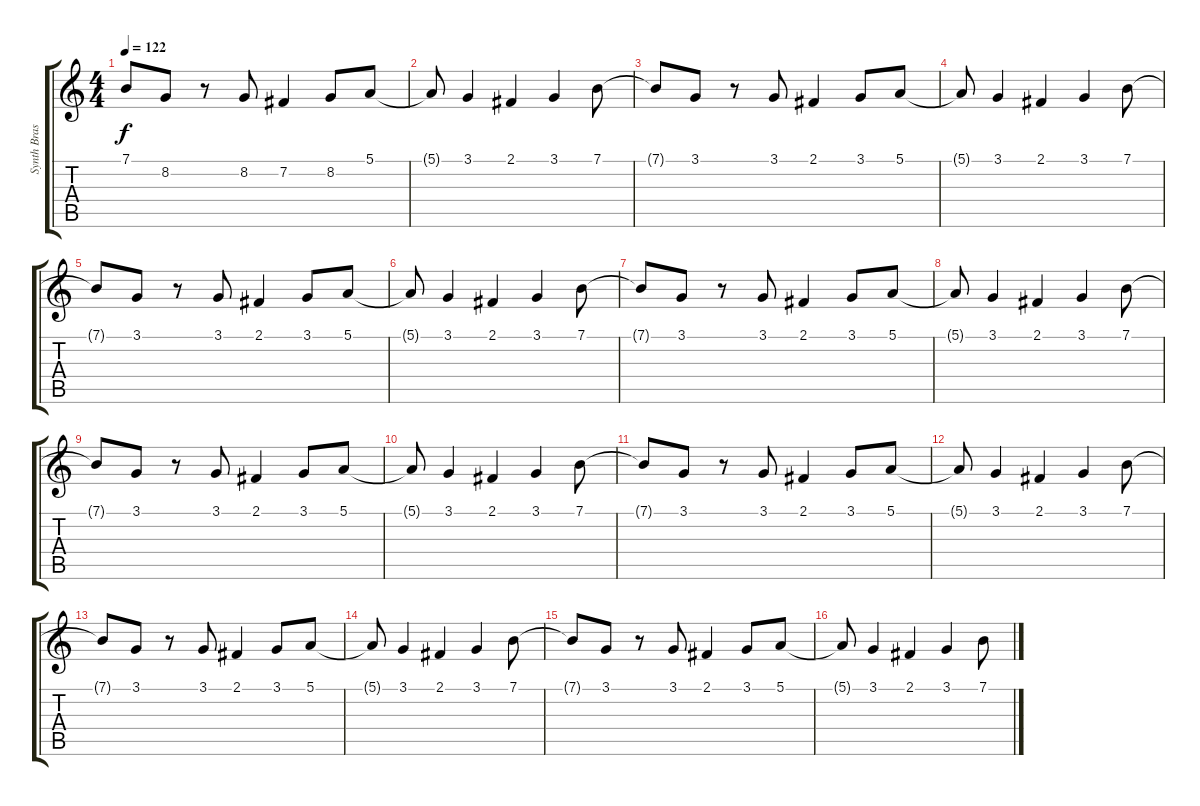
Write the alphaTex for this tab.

\track ("Synth Brass 2" "Synth Bras") {instrument synthbrass2}
\staff {score tabs}
\tuning (E4 B3 G3 D3 A2 E2) {hide}
\ts (4 4)
\tempo 122
\clef g2
\ks c
7.1{t}.8{dy f} 8.2.8 r.8 8.2.8 7.2.4 8.2.8 5.1.8 |
5.1{t}.8 3.1.4 2.1.4 3.1.4 7.1.8 |
7.1{t}.8 3.1.8 r.8 3.1.8 2.1.4 3.1.8 5.1.8 |
5.1{t}.8 3.1.4 2.1.4 3.1.4 7.1.8 |
7.1{t}.8 3.1.8 r.8 3.1.8 2.1.4 3.1.8 5.1.8 |
5.1{t}.8 3.1.4 2.1.4 3.1.4 7.1.8 |
7.1{t}.8 3.1.8 r.8 3.1.8 2.1.4 3.1.8 5.1.8 |
5.1{t}.8 3.1.4 2.1.4 3.1.4 7.1.8 |
7.1{t}.8 3.1.8 r.8 3.1.8 2.1.4 3.1.8 5.1.8 |
5.1{t}.8 3.1.4 2.1.4 3.1.4 7.1.8 |
7.1{t}.8 3.1.8 r.8 3.1.8 2.1.4 3.1.8 5.1.8 |
5.1{t}.8 3.1.4 2.1.4 3.1.4 7.1.8 |
7.1{t}.8 3.1.8 r.8 3.1.8 2.1.4 3.1.8 5.1.8 |
5.1{t}.8 3.1.4 2.1.4 3.1.4 7.1.8 |
7.1{t}.8 3.1.8 r.8 3.1.8 2.1.4 3.1.8 5.1.8 |
5.1{t}.8 3.1.4 2.1.4 3.1.4 7.1.8
